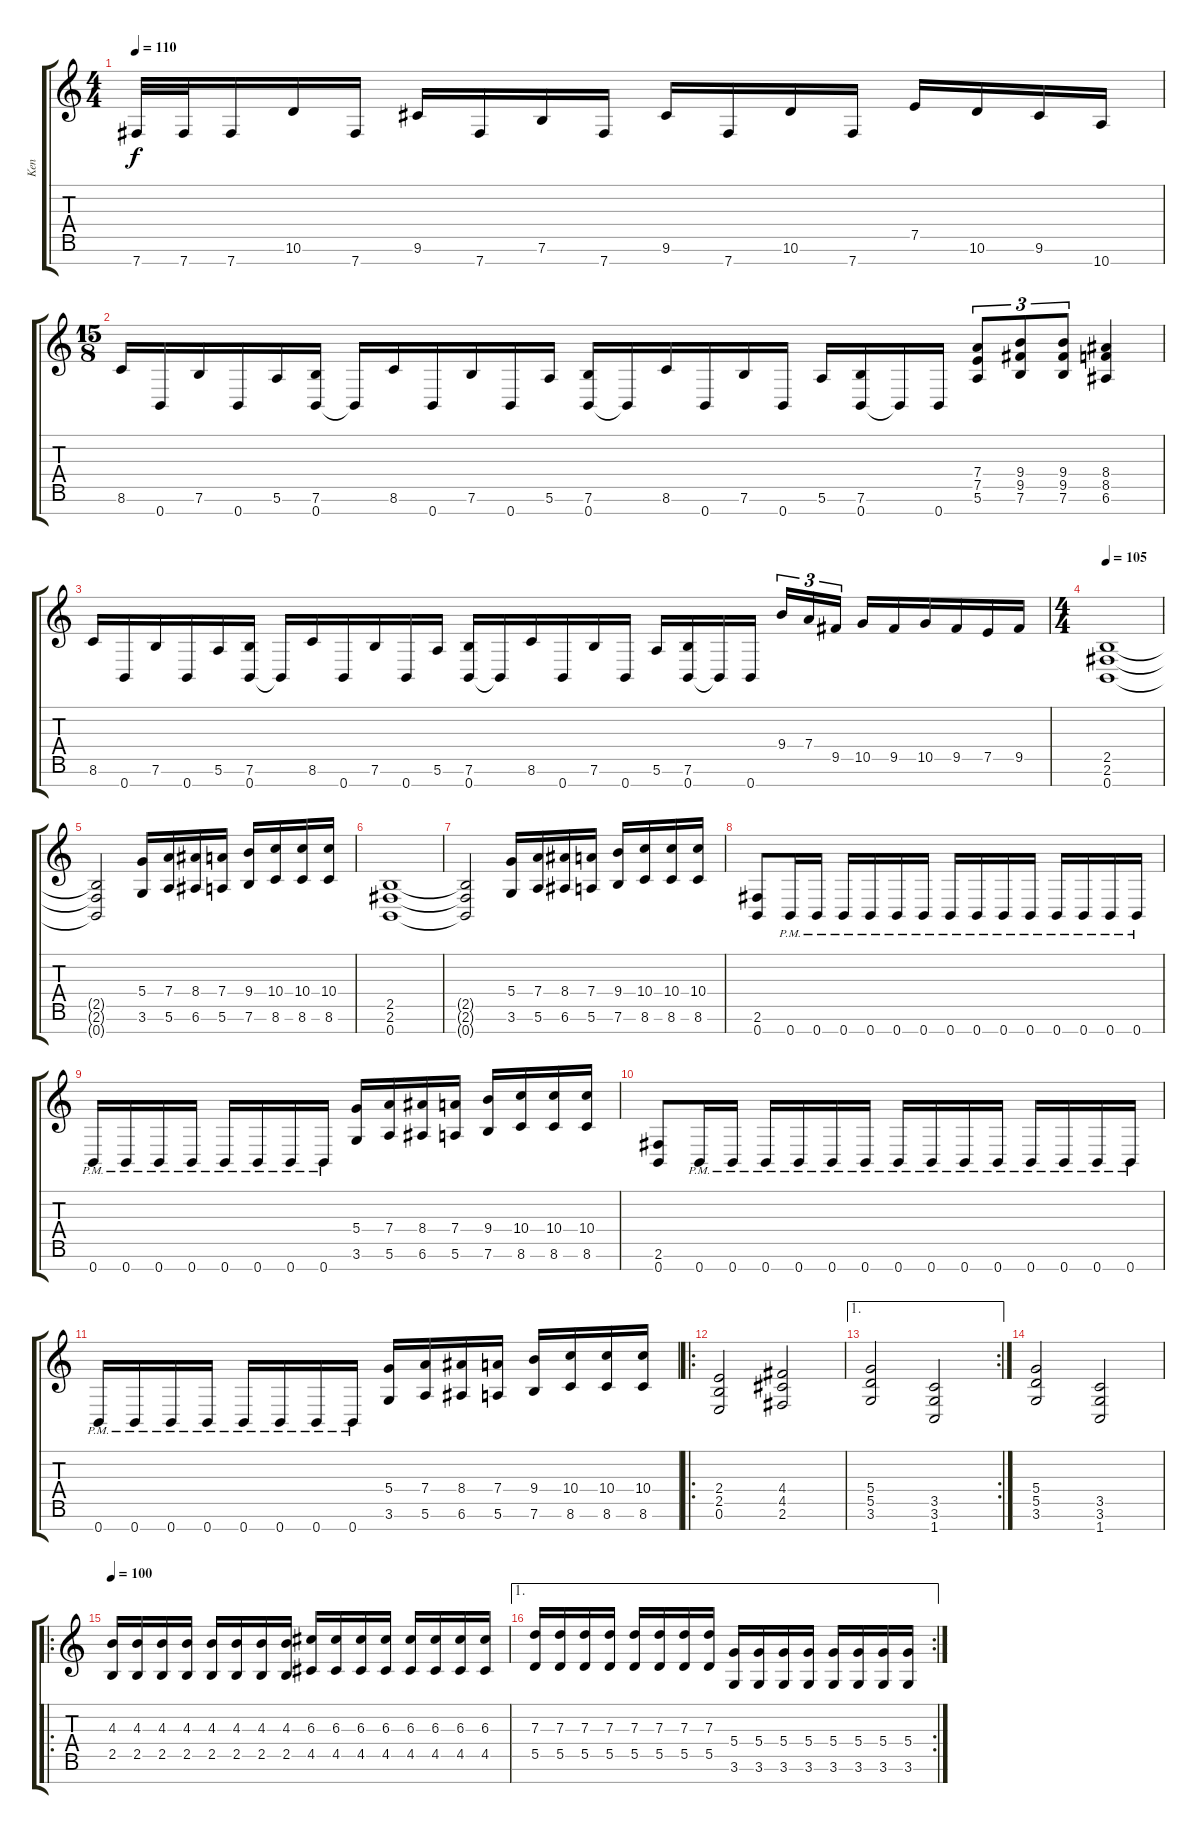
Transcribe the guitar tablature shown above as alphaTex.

\track ("Ken" "Ken") {instrument distortionguitar}
\staff {score tabs}
\tuning (E4 B3 G3 D3 A2 E2 B1) {hide}
\ts (4 4)
\tempo 110
\clef g2
\ks c
7.7.32{dy f} 7.7.32 7.7.16 10.6.16 7.7.16 9.6.16 7.7.16 7.6.16 7.7.16 9.6.16 7.7.16 10.6.16 7.7.16 7.5.16 10.6.16 9.6.16 10.7.16 |
\ts (15 8)
8.6.16 0.7.16 7.6.16 0.7.16 5.6.16 (7.6 0.7).16 0.7{t}.16 8.6.16 0.7.16 7.6.16 0.7.16 5.6.16 (7.6 0.7).16 0.7{t}.16 8.6.16 0.7.16 7.6.16 0.7.16 5.6.16 (7.6 0.7).16 0.7{t}.16 0.7.16 (7.4 7.5 5.6).8{tu (3 2)} (9.4 9.5 7.6).8{tu (3 2)} (9.4 9.5 7.6).8{tu (3 2)} (8.4 8.5 6.6).4 |
8.6.16 0.7.16 7.6.16 0.7.16 5.6.16 (7.6 0.7).16 0.7{t}.16 8.6.16 0.7.16 7.6.16 0.7.16 5.6.16 (7.6 0.7).16 0.7{t}.16 8.6.16 0.7.16 7.6.16 0.7.16 5.6.16 (7.6 0.7).16 0.7{t}.16 0.7.16{beam splitsecondary} 9.4.16{tu (3 2)} 7.4.16{tu (3 2)} 9.5.16{tu (3 2)} 10.5.16 9.5.16 10.5.16 9.5.16 7.5.16 9.5.16 |
\ts (4 4)
\tempo 105
(2.5 2.6 0.7).1 |
(2.5{t} 2.6{t} 0.7{t}).2 (5.4 3.6).16 (7.4 5.6).16 (8.4 6.6).16 (7.4 5.6).16 (9.4 7.6).16 (10.4 8.6).16 (10.4 8.6).16 (10.4 8.6).16 |
(2.5 2.6 0.7).1 |
(2.5{t} 2.6{t} 0.7{t}).2 (5.4 3.6).16 (7.4 5.6).16 (8.4 6.6).16 (7.4 5.6).16 (9.4 7.6).16 (10.4 8.6).16 (10.4 8.6).16 (10.4 8.6).16 |
(2.6 0.7).8 0.7{pm}.16 0.7{pm}.16 0.7{pm}.16 0.7{pm}.16 0.7{pm}.16 0.7{pm}.16 0.7{pm}.16 0.7{pm}.16 0.7{pm}.16 0.7{pm}.16 0.7{pm}.16 0.7{pm}.16 0.7{pm}.16 0.7{pm}.16 |
0.7{pm}.16 0.7{pm}.16 0.7{pm}.16 0.7{pm}.16 0.7{pm}.16 0.7{pm}.16 0.7{pm}.16 0.7{pm}.16 (5.4 3.6).16 (7.4 5.6).16 (8.4 6.6).16 (7.4 5.6).16 (9.4 7.6).16 (10.4 8.6).16 (10.4 8.6).16 (10.4 8.6).16 |
(2.6 0.7).8 0.7{pm}.16 0.7{pm}.16 0.7{pm}.16 0.7{pm}.16 0.7{pm}.16 0.7{pm}.16 0.7{pm}.16 0.7{pm}.16 0.7{pm}.16 0.7{pm}.16 0.7{pm}.16 0.7{pm}.16 0.7{pm}.16 0.7{pm}.16 |
0.7{pm}.16 0.7{pm}.16 0.7{pm}.16 0.7{pm}.16 0.7{pm}.16 0.7{pm}.16 0.7{pm}.16 0.7{pm}.16 (5.4 3.6).16 (7.4 5.6).16 (8.4 6.6).16 (7.4 5.6).16 (9.4 7.6).16 (10.4 8.6).16 (10.4 8.6).16 (10.4 8.6).16 |
\ro
(2.4 2.5 0.6).2 (4.4 4.5 2.6).2 |
\ae 1
\rc 2
(5.4 5.5 3.6).2 (3.5 3.6 1.7).2 |
(5.4 5.5 3.6).2 (3.5 3.6 1.7).2 |
\ro
\tempo 100
(4.3 2.5).16{balance 8} (4.3 2.5).16 (4.3 2.5).16 (4.3 2.5).16 (4.3 2.5).16 (4.3 2.5).16 (4.3 2.5).16 (4.3 2.5).16 (6.3 4.5).16 (6.3 4.5).16 (6.3 4.5).16 (6.3 4.5).16 (6.3 4.5).16 (6.3 4.5).16 (6.3 4.5).16 (6.3 4.5).16 |
\ae 1
\rc 2
(7.3 5.5).16 (7.3 5.5).16 (7.3 5.5).16 (7.3 5.5).16 (7.3 5.5).16 (7.3 5.5).16 (7.3 5.5).16 (7.3 5.5).16 (5.4 3.6).16 (5.4 3.6).16 (5.4 3.6).16 (5.4 3.6).16 (5.4 3.6).16 (5.4 3.6).16 (5.4 3.6).16 (5.4 3.6).16
